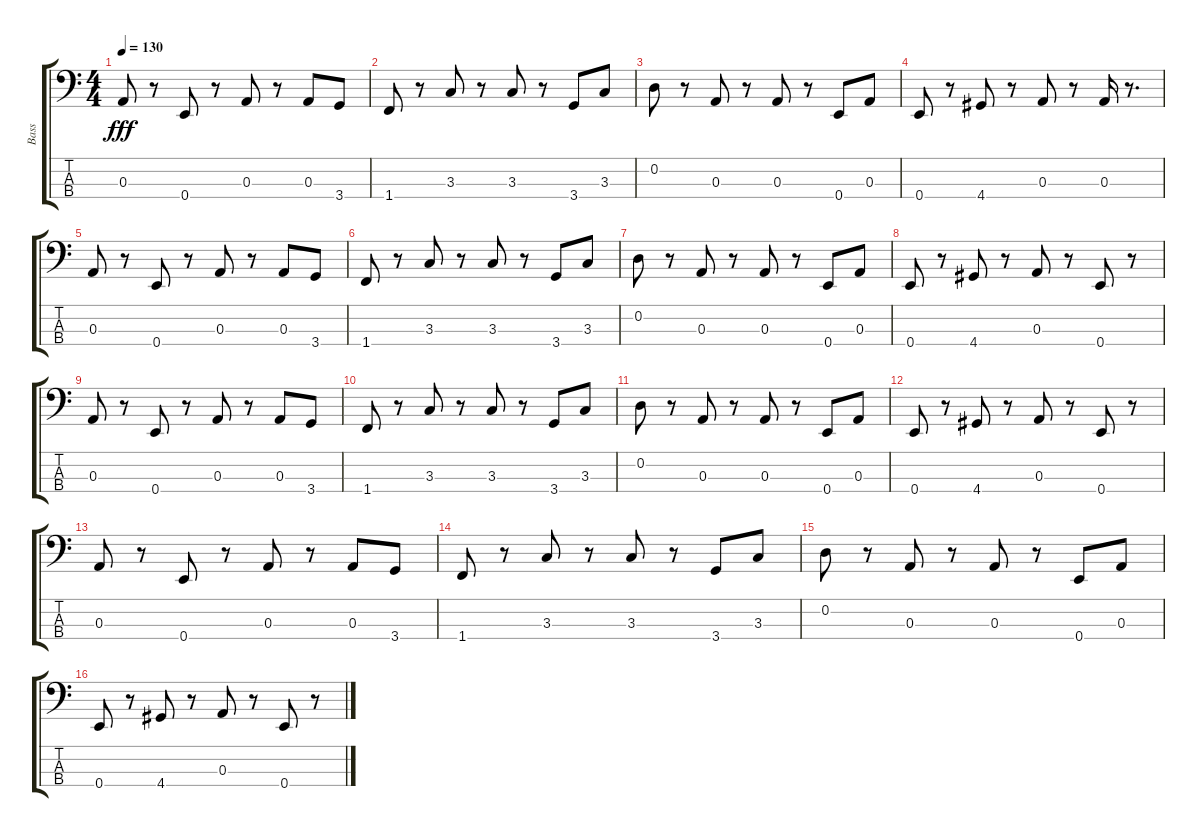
\track ("Bass" "Bass") {instrument electricbassfinger}
\staff {score tabs}
\tuning (G2 D2 A1 E1) {hide}
\ts (4 4)
\tempo 130
\clef f4
\ks c
0.3.8{dy fff instrument electricbassfinger} r.8 0.4.8 r.8 0.3.8 r.8 0.3.8 3.4.8 |
1.4.8 r.8 3.3.8 r.8 3.3.8 r.8 3.4.8 3.3.8 |
0.2.8 r.8 0.3.8 r.8 0.3.8 r.8 0.4.8 0.3.8 |
0.4.8 r.8 4.4.8 r.8 0.3.8 r.8 0.3.16 r.8{d} |
0.3.8 r.8 0.4.8 r.8 0.3.8 r.8 0.3.8 3.4.8 |
1.4.8 r.8 3.3.8 r.8 3.3.8 r.8 3.4.8 3.3.8 |
0.2.8 r.8 0.3.8 r.8 0.3.8 r.8 0.4.8 0.3.8 |
0.4.8 r.8 4.4.8 r.8 0.3.8 r.8 0.4.8 r.8 |
0.3.8 r.8 0.4.8 r.8 0.3.8 r.8 0.3.8 3.4.8 |
1.4.8 r.8 3.3.8 r.8 3.3.8 r.8 3.4.8 3.3.8 |
0.2.8 r.8 0.3.8 r.8 0.3.8 r.8 0.4.8 0.3.8 |
0.4.8 r.8 4.4.8 r.8 0.3.8 r.8 0.4.8 r.8 |
0.3.8 r.8 0.4.8 r.8 0.3.8 r.8 0.3.8 3.4.8 |
1.4.8 r.8 3.3.8 r.8 3.3.8 r.8 3.4.8 3.3.8 |
0.2.8 r.8 0.3.8 r.8 0.3.8 r.8 0.4.8 0.3.8 |
0.4.8 r.8 4.4.8 r.8 0.3.8 r.8 0.4.8 r.8
